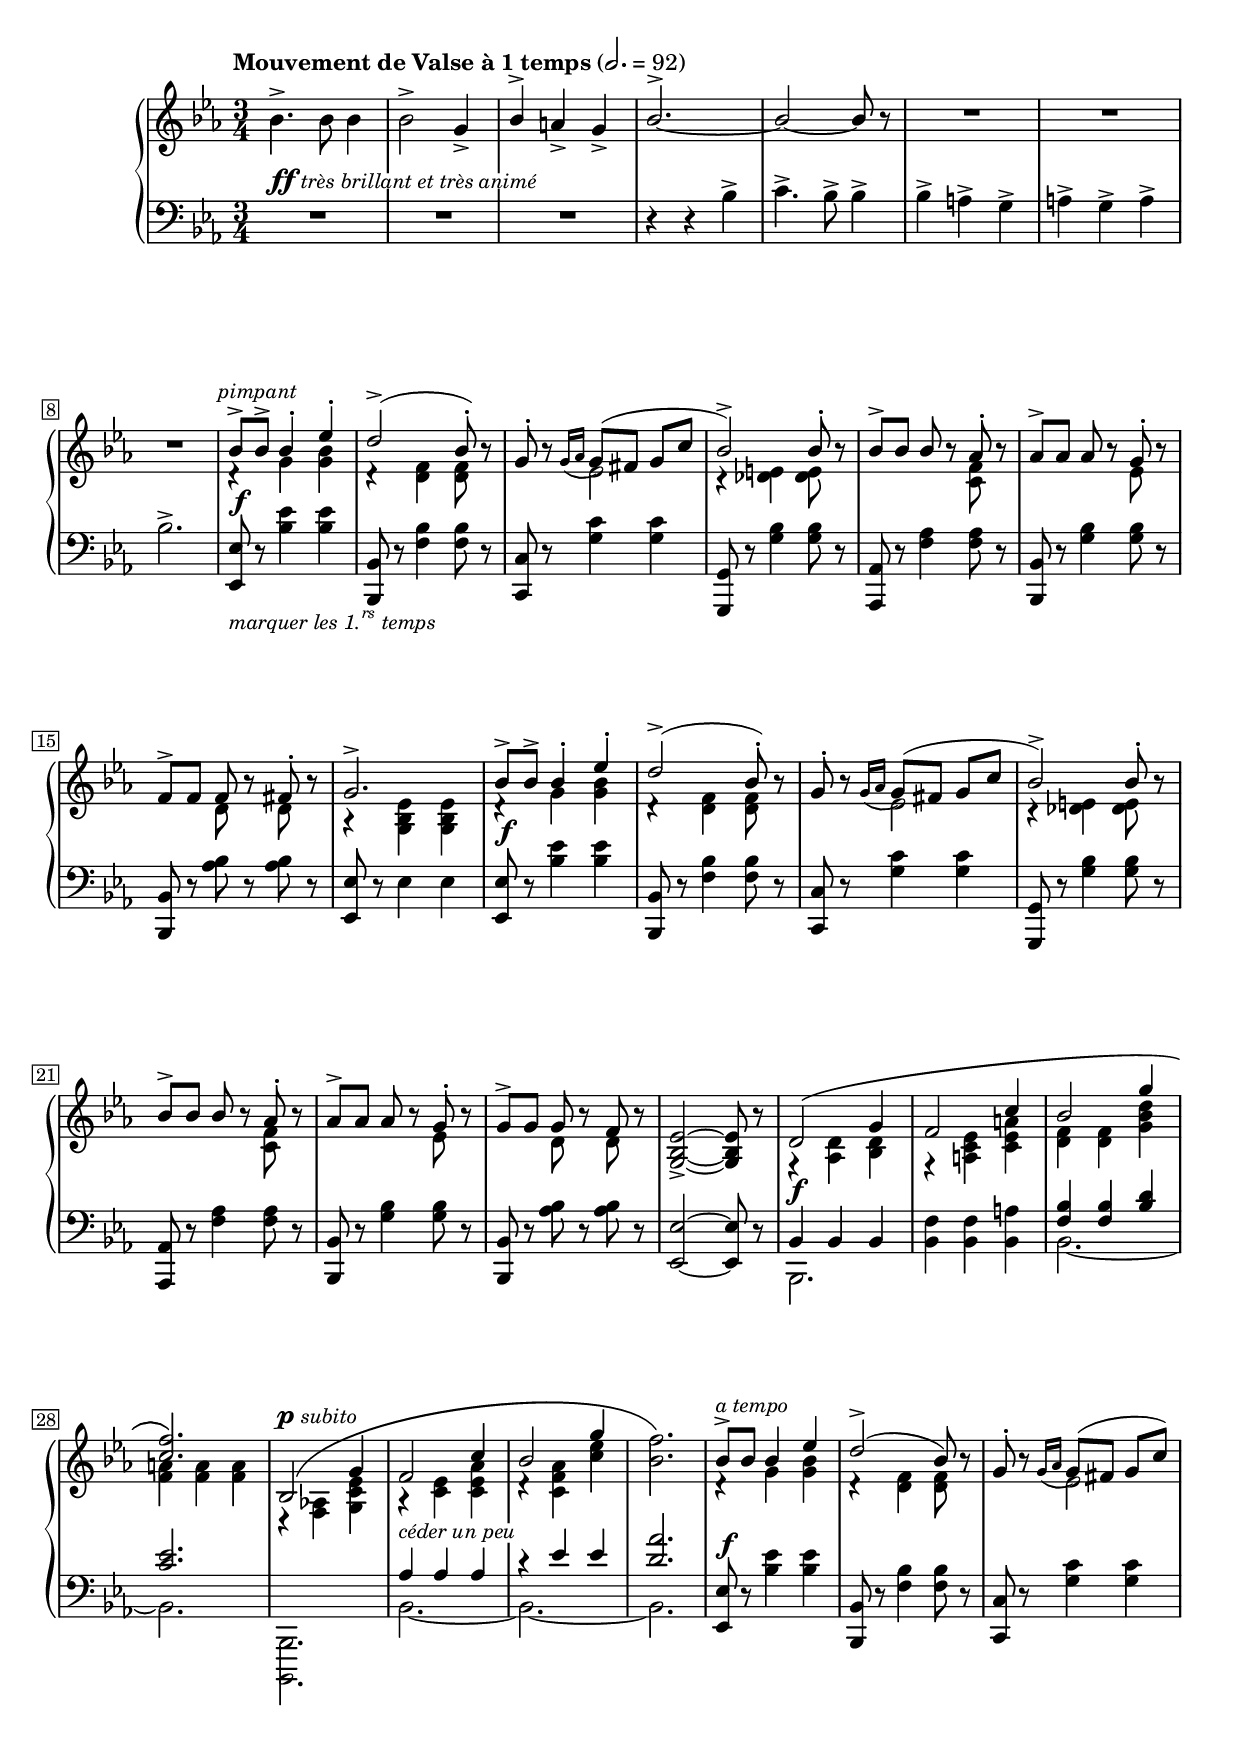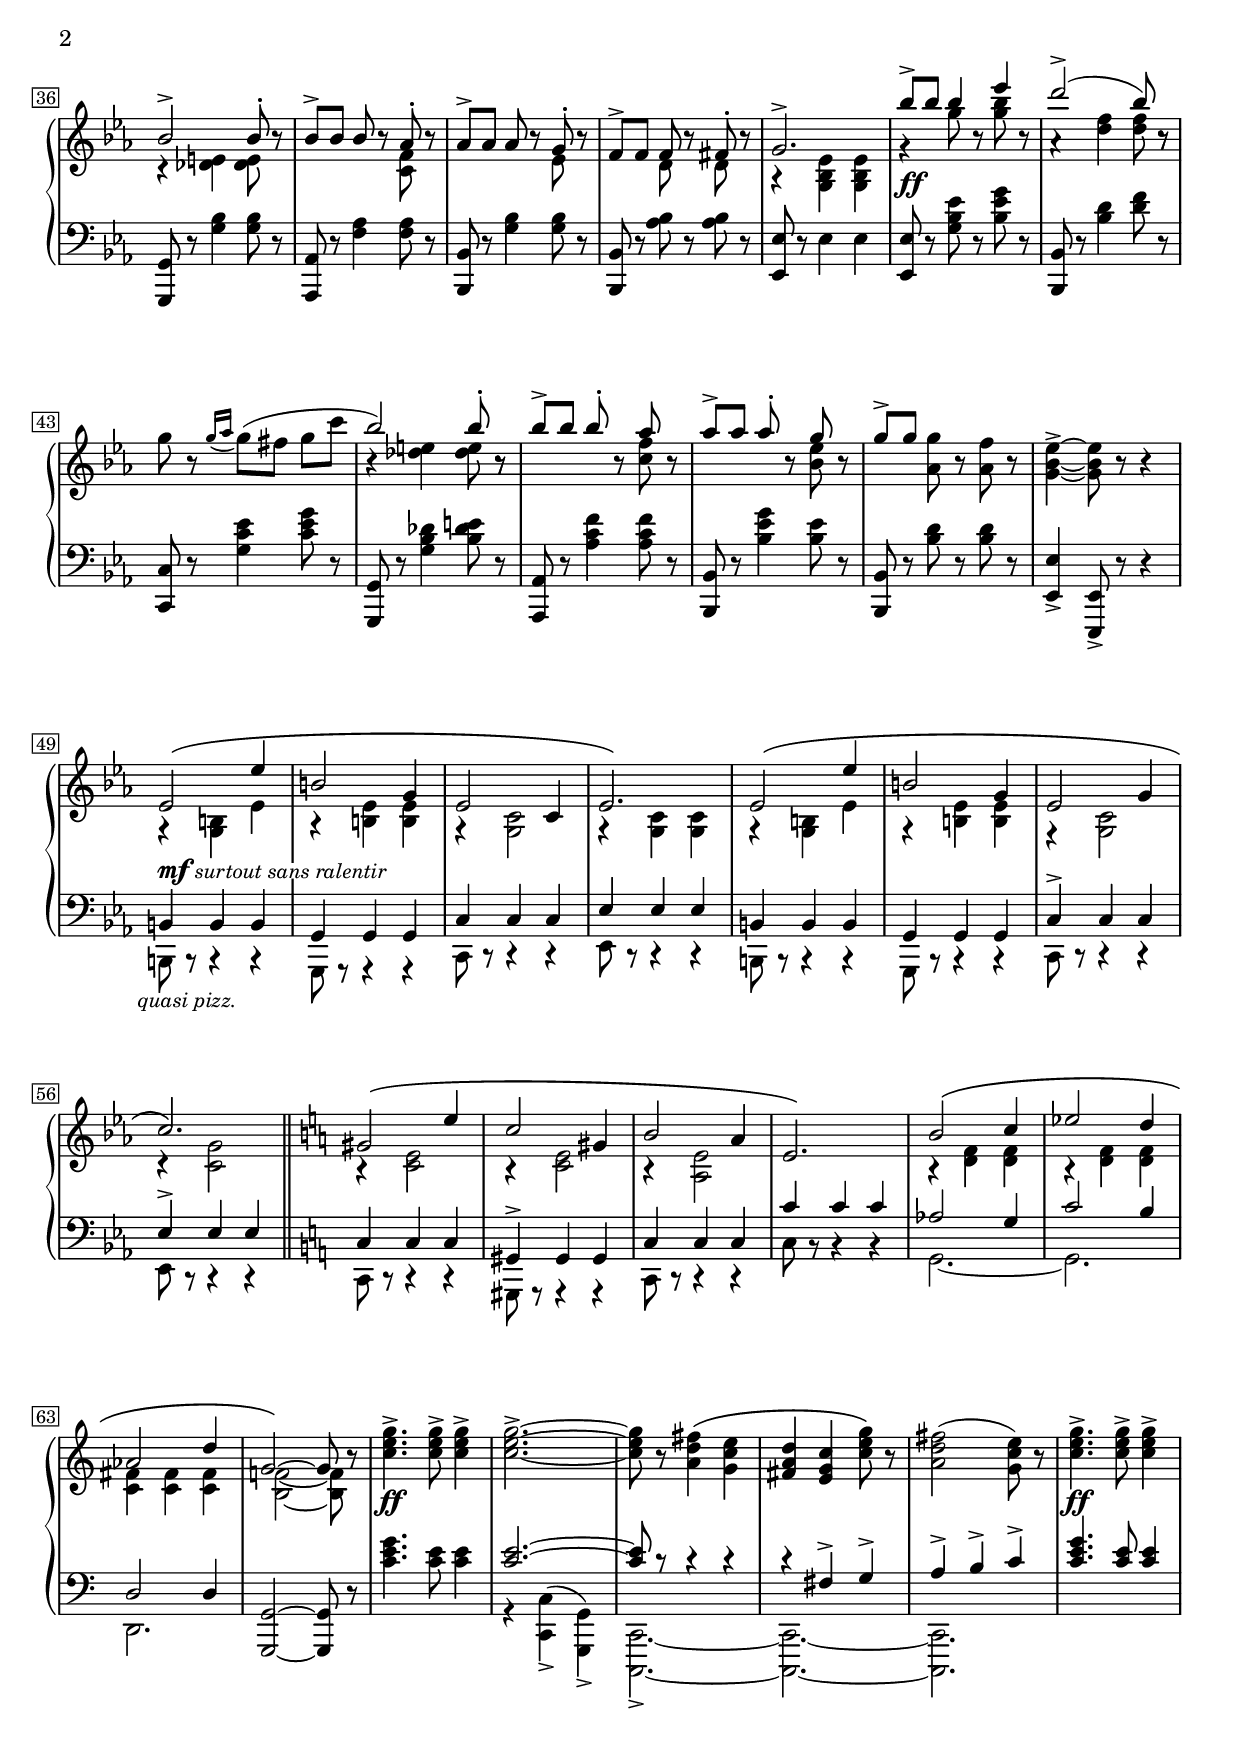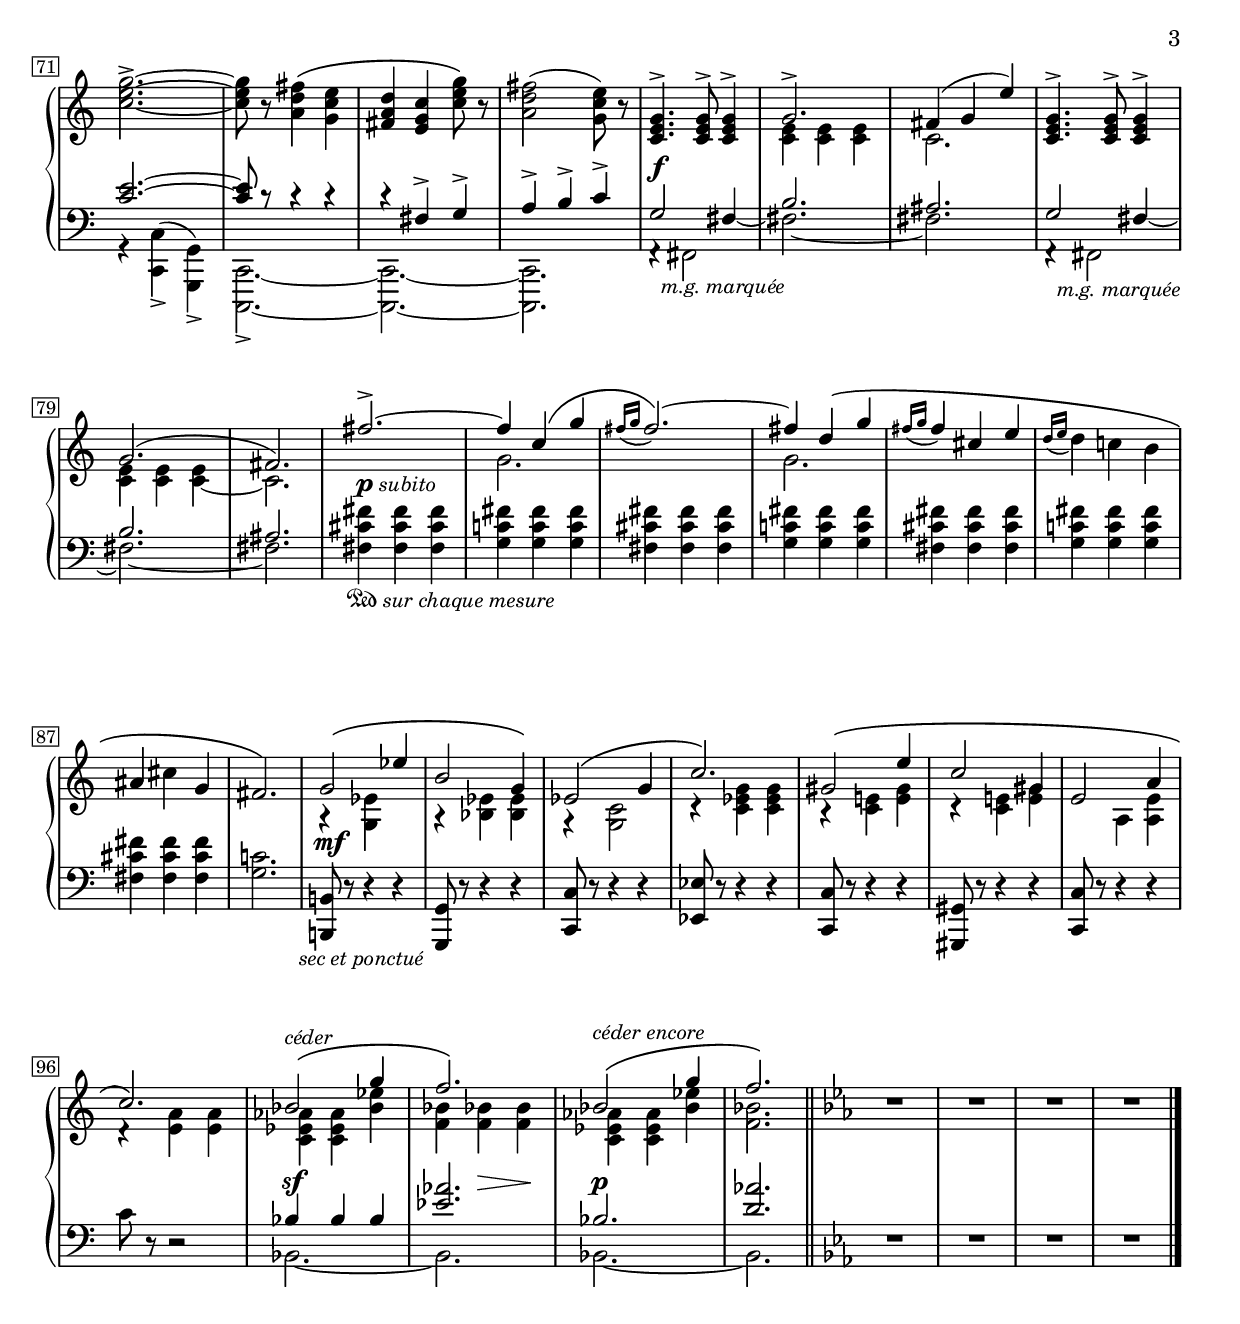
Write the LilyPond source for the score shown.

Global = {
  \key ees \major
  \time 3/4
  \include "../global.ly"
}

Sopran = \context Voice = "one" \relative c'' {
  \voiceOne
  \override MultiMeasureRest.staff-position = #0
  \override Rest.staff-position = #0
  \phrasingSlurNeutral\stemNeutral\slurNeutral\tieNeutral
  %1
  | \tempo "Mouvement de Valse à 1 temps" 2. = 92
    bes4.^> 8 4
  | 2-> g4_>
  | \stemUp\slurUp bes^> a!_> g_>
  | bes2.^>~
  %5
  | 2~ 8 r
  | R1*3/4
  | R1*3/4
  | R1*3/4
  | bes8^>^\markup { \hspace #-1 \small\italic "pimpant" } 8^> 4^. ees^.
  %10
  | d2^>( bes8^.) r
  | g^. r \slurDown\appoggiatura { g16 aes } \slurUp g8( fis g c
  | bes2^>) 8^. r
  | bes^> bes bes r aes^. r
  | aes^> aes aes r g^. r
  %15
  | f^> f f r fis^. r
  | g2.^>
  | bes8^> 8^> 4^. ees^.
  | d2^>( bes8^.) r
  | g^. r \slurDown\appoggiatura { g16 aes } \slurUp g8( fis g c
  %20
  | bes2^>) 8^. r
  | bes^> bes bes r aes^. r
  | aes^> aes aes r g^. r
  | g^> g g r f r
  | <g, bes ees>2~_> q8 r
  %25
  | \phrasingSlurUp
    d'2\( g4
  | f2 c'4
  | bes2 g'4
  | <c, f>2.\)
  | bes,2\(^\markup { \dynamic p \small\italic "subito" } g'4
  %30
  | f2 c'4
  | bes2 g'4
  | \stemDown <bes, f'>2.\)
  | \stemUp bes8^>^\markup { \small\italic "a tempo" } 8 4 ees
  | d2^>( bes8) r
  %35
  | g^. r \slurDown\appoggiatura { g16 aes } \slurUp g8( fis g c)
  | bes2^> 8^. r
  | bes^> bes bes r aes^. r
  | aes^> aes aes r g^. r
  | f^> f f r fis^. r
  %40
  | g2.^>
  | \stemUp bes'8^> 8 4 ees
  | d2^>( bes8) r
  | \stemDown g r \stemUp\slurDown\appoggiatura { g16 aes } \stemNeutral\slurUp g8( fis g c
  | \stemUp bes2) 8^. r
  %45
  | bes^> bes bes^. r aes r
  | aes^> aes aes^. r g r
  | g^> g s2
  | s2.
    \break
  | ees,2\( ees'4
  %50
  | b!2 g4
  | ees2 c4
  | ees2.\)
  | ees2\( ees'4
  | b!2 g4
  %55
  | ees2 g4
  | c2.\)
    \bar "||"
  | \key c \major
    gis2\( e'4
  | c2 gis4
  | b2 a4
  %60
  | e2.\)
  | b'2\( c4
  | ees2 d4
  | aes2 d4
  | g,2^~\) g8 r
    \stemNeutral
  %65
  \repeat unfold 2 {
  | <c e g>4.^> q8^> q4^>
  | q2.^>~
  | q8 r <a d fis>4\( <g c e>
  | <fis a d> <e g c> <c' e g>8\) r
  | <a d fis>2( <g c e>8) r
  }
  %75
  | <c, e g>4.^> q8^> q4^>
  | \stemUp\tieUp g'2.^>
  | fis4( g e')
  | <c, e g>4.^> q8^> q4^>
  | g'2.(
  %80
  | fis)
  | fis'^>~
  | fis4 c\( g'
  | \slurDown\appoggiatura { fis16 g } fis2.~\)
  | fis!4 d\( g
  %85
  | \appoggiatura { fis16 g } fis4 cis e
  | \appoggiatura { d16 e } \stemDown d4 c! b
  | \stemNeutral ais cis g
  | fis2.\)
  | \stemUp g2\( ees'4
  %90
  | b2 g4\)
  | ees2\( g4
  | c2.\)
  | gis2\( e'4
  | c2 gis4
  %95
  | e2 a4
  | c2.\)
  | bes2\(^\markup { \small\italic "céder" } g'4
  | f2.\)
  | bes,2\(^\markup { \small\italic "céder encore" }  g'4
  %100
  | f2.\)
    \bar "||"
  | \key ees \major
    R1*3/4
  | R1*3/4
  | R1*3/4
  | R1*3/4
  %105

  \fine
}

Alto = \context Voice = "two" \relative c' {
  \voiceTwo
  \override MultiMeasureRest.staff-position = #0
  \override Rest.staff-position = #0
  \stemDown
  %1
  | s2.*8
  | d4\rest g <g bes>
  %10
  | d4\rest <d f> q8 s
  | s4 ees2
  | c4\rest <des e>4 q8 s
  | s2 <c f>8 s
  | s2 ees8 s
  %15
  | s4 d8 s d s
  | a4\rest <g bes ees> q
  | d'4\rest g <g bes>
  | d4\rest <d f> q8 s
  | s4 ees2
  %20
  | c4\rest <des e>4 q8 s
  | s2 <c f>8 s
  | s2 ees8 s
  | s4 d8 s d s
  | s2.
  %25
  | f,4\rest <aes d> <bes d>
  | f\rest <a! c ees> <c ees a!>
  | <d f> q <g bes d>
  | <f a!> q q
  | d,\rest <f aes!> <g c ees>
  %30
  | a\rest <c ees> <c ees aes>
  | d\rest <c f aes> <c' ees>
  | s2.
  | d,4\rest g <g bes>
  | d4\rest <d f> q8 s
  %35
  | s4 ees2
  | c4\rest <des e>4 q8 s
  | s2 <c f>8 s
  | s2 ees8 s
  | s4 d8 s d s
  %40
  | a4\rest <g bes ees> q
  | g'\rest g'8 r <g bes> r
  | a,4\rest <d f>4 q8 r
  | s2.
  | r4 <des e!> q8 r
  %45
  | s2 <c f>8 s
  | s2 <bes ees>8 s
  | s4 <aes g'>8 r <aes f'> r
  | \tieNeutral <g bes ees>4~^> q8 r r4
  | g,4\rest <g b!> ees'
  %50
  | a,4\rest <b! ees> q
  | g4\rest <g c>2
  | g4\rest <g c> q
  | g4\rest <g b> ees'
  | g,4\rest <b ees> q
  %55
  | f4\rest <g c>2
  | c4\rest <c g'>2
  | b4\rest <c e>2
  | b4\rest <c e>2
  | b4\rest <a e'>2
  %60
  | s2.
  | b4\rest <d f>4 q
  | b4\rest <d f>4 q
  | <c fis> q q
  | <b f'!>2_~ q8 s
  %65
  | s2.*11
  %76
  | <c e>4 q q
  | c2.
  | s
  | <c e>4 q q_~
  %80
  | c2.
  | s
  | g'
  | s
  | g
  %85
  | s2.*4
  | \stemDown a,4\rest <g ees'> s
  %90
  | a\rest <bes ees> q
  | g\rest <g c>2
  | c4\rest <c ees g> q
  | b\rest <c e!> <e gis>
  | c\rest <c e!> <e gis>
  %95
  | s a, <a e'>
  | d\rest <e a> q
  | <c ees aes> q <bes' ees>
  | <f bes> q q
  | <c ees aes> q <bes' ees>
  %100
  | <f bes>2.
}

Tenor = \context Voice = "three" \relative c {
  \voiceThree
  \override MultiMeasureRest.staff-position = #0
  \override Rest.staff-position = #0
  \stemUp\slurNeutral
  %1
  | s2.*24
  %25
  | bes4 4 4
  | s2.
  | <f' bes>4 q <bes d>
  | <c ees>2.
  | s2.
  %30
  | aes4 4 4
  | c\rest ees ees
  | <d aes'>2.
  | s2.*16
  %49
  | b,!4 b b
  | g g g
  | c c c
  | ees ees ees
  | b b b
  | g g g
  %55
  | c^> c c
  | ees^> ees ees
  | c c c
  | gis^> gis gis
  | c c c
  %60
  | c' c c
  | aes2 g4
  | c2 b4
  | d,2 4
  | s2.
    \stemDown
  %65
  \repeat unfold 2 {
  | <c' e g>4. <c e>8 q4
  | \stemUp q2.~
  | q8 c\rest c4\rest c\rest
  | c\rest fis,^> g^>
  | a^> b^> c^>
  }
  %75
  \repeat unfold 2 {
  | \tieDown\stemUp g2 fis4~
  | \stemDown fis!2.~
  | fis!
  }
  | s2.*16
  %97
  | \stemUp bes4 bes bes
  | <ees aes>2.
  | bes
  | <d aes'>

}

Bass = \context Voice = "four" \relative c {
  \voiceFour
  \override MultiMeasureRest.staff-position = #0
  \override Rest.staff-position = #0
  \phrasingSlurNeutral\stemNeutral\slurNeutral\tieNeutral
  \set Timing.beamExceptions = #'()
  \set Timing.baseMoment = #(ly:make-moment 1/4)
  \set Timing.beatStructure = 1,1,1,1
  %1
  | R1*3/4
  | R1*3/4
  | R1*3/4
  | r4 r bes'^>
  %5
  | c4.^> bes8^> 4^>
  | 4^> a!^> g^>
  | a!^> g^> a^>
  | bes2.^>
  | <ees,, ees'>8_\markup \italic {
      \small "marquer les 1." \hspace #-0.5 \super "rs" \small "temps"
    }
    r <bes'' ees>4 q
  %10
  | <bes,, bes'>8 r <f'' bes>4 q8 r
  | <c, c'> r <g'' c>4 q
  | <g,, g'>8 r <g'' bes>4 q8 r
  | <aes,, aes'> r <f'' aes>4 q8 r
  | <bes,, bes'> r <g'' bes>4 q8 r
  %15
  | <bes,, bes'> r <aes'' bes> r q r
  | <ees, ees'> r ees'4 4
  | <ees, ees'>8 r <bes'' ees>4 q
  | <bes,, bes'>8 r <f'' bes>4 q8 r
  | <c, c'> r <g'' c>4 q
  %20
  | <g,, g'>8 r <g'' bes>4 q8 r
  | <aes,, aes'> r <f'' aes>4 q8 r
  | <bes,, bes'> r <g'' bes>4 q8 r
  | <bes,, bes'> r <aes'' bes> r q r
  | <ees, ees'>2~ q8 r
  %25
  | \stemDown\tieDown bes2.
  | <bes' f'>4 q <bes a'!>
  | bes2.~
  | bes
  | <bes,, bes'>2.
  %30
  | bes''2.~
  | bes~
  | bes
  | \stemNeutral
    <ees, ees'>8 r <bes'' ees>4 q
  | <bes,, bes'>8 r <f'' bes>4 q8 r
  %35
  | <c, c'> r <g'' c>4 q
  | <g,, g'>8 r <g'' bes>4 q8 r
  | <aes,, aes'> r <f'' aes>4 q8 r
  | <bes,, bes'> r <g'' bes>4 q8 r
  | <bes,, bes'> r <aes'' bes> r q r
  %40
  | <ees, ees'> r ees'4 4
  | <ees, ees'>8 r <g' bes ees> r <bes ees g> r
  | <bes,, bes'>8 r <bes'' d>4 <d f>8 r
  | <c,, c'>8 r <g'' c ees>4 <c ees g>8 r
  | <g,, g'>8 r <g'' bes des>4 <bes des e>8 r
  %45
  | <aes,, aes'>8 r <aes'' c f>4 q8 r
  | <bes,, bes'>8 r <bes'' ees g>4 <bes ees>8 r
  | <bes,, bes'>8 r <bes'' d>8 r q r
  | <ees,, ees'>4_> <ees, ees'>8_> r r4
  | \stemDown b'!8_\markup { \hspace #-2 \small\italic "quasi pizz." } b\rest b4\rest b\rest
  %50
  | g8 g\rest g4\rest g\rest
  | c8 c\rest c4\rest c\rest
  | ees8 c\rest c4\rest c\rest
  | b!8 b\rest b4\rest b\rest
  | g8 b\rest b4\rest b\rest
  %55
  | c8 c\rest c4\rest c\rest
  | ees8 c\rest c4\rest c\rest
    \bar "||"
  | \key c \major
    c8 c\rest c4\rest c\rest
  | gis8 g\rest g4\rest g\rest
  | c8 c\rest c4\rest c\rest
  %60
  | c'8 b\rest b4\rest b\rest
  | g2.~
  | g
  | d
  | \stemNeutral\tieNeutral <g, g'>2~ q8 r
    \stemDown
  %65
  \repeat unfold 2 {
  | s2.
  | g'4\rest <c, c'>_>( <g g'>_>)
  | \tieDown <c, c'>2._>~
  | q~
  | q
  }
  %75
  \repeat unfold 2 {
  | \stemDown f'4\rest_\markup { \hspace #1 \small\italic "m.g. marquée" } fis2
  | \stemUp b'2.
  | ais
  }
  %81
  | \stemDown <fis cis' fis>4_\markup \small\italic {
      \hspace #-1 \musicglyph #"pedal.Ped" "sur chaque mesure"
    }
    q q
  | <g c fis> q q
  \repeat unfold 2 {
  | <fis cis' fis>4 q q
  | <g c fis> q q
  }
  | <fis cis' fis>4 q q
  | <g c>2.
  | \stemNeutral <b,,! b'!>8_\markup \small\italic { \hspace #-2 "sec et ponctué" } r r4 r
  %90
  | <g g'>8 r r4 r
  | <c c'>8 r r4 r
  | <ees ees'>8 r r4 r
  | <c c'>8 r r4 r
  | <gis gis'>8 r r4 r
  %95
  | <c c'>8 r r4 r
  | c''8 r r2
  | \stemDown bes,2.~
  | bes
  | bes~
  %100
  | bes
    \bar "||"
  | \key ees \major
    R1*3/4
  | R1*3/4
  | R1*3/4
  | R1*3/4
  %105

  \fine
}

centerDynamics = {
  %1
  | s2.-\markup {
      \dynamic ff \whiteout \small\italic "très brillant et très animé"
    }
  | s2.*7
  | s2.\f
  | s2.*7
  %17
  | s2.\f
  | s2.*7
  %25
  | s2.\f
  | s2.*4
  %30
  | s2.^\markup { \whiteout \small\italic "céder un peu" }
  | s2.*2
  | s2.\f
  | s2.*7
  %41
  | s2.\ff
  | s2.*7
  %49
  | s2.-\markup { \dynamic mf \whiteout \small\italic "surtout sans ralentir" }
  | s2.*15
  %65
  | s2.\ff
  | s2.*4
  %70
  | s2.\ff
  | s2.*4
  %75
  | s2.\f
  | s2.*5
  | s2.-\markup { \dynamic p \small\italic "subito" }
  | s2.*7
  %89
  | s2.\mf
  | s2.*7
  %97
  | s2.\sf
  | s4 s\> s\!
  | s2.\p
}

\score {
  \new PianoStaff \with { connectArpeggios = ##t }
  <<
    \accidentalStyle Score.piano
    \context Staff = "upper" <<
      \set Staff.midiInstrument = #"acoustic grand"
      \Global
      \clef treble
      \Sopran
      \Alto
    >>
    \context Dynamics <<
      \Global \centerDynamics
    >>
    \context Staff = "lower" <<
      \set Staff.midiInstrument = #"acoustic grand"
      \Global
      \clef bass
      \Tenor
      \Bass
    >>
  >>
  \header {
    composer = "Francis Poulenc"
    arranger = " "
    opus = #f
    title = \markup {
      \fill-line {
        \center-column {
          \line { \abs-fontsize #10 \normal-text\italic "à Edwige Feuillère" }
          \null
          \line { \abs-fontsize #18 "IMPROVISATION" }
          \line \abs-fontsize #13 { "en mi" \raise #0.6 \flat "majeur" }
          \line \abs-fontsize #13 { \italic "(HOMMAGE À SCHUBERT)" }
          \null\null
        }
      }
    }
    subtitle = #f
  }
  \layout {
    \context {
      \PianoStaff
      % More space between staves in the same PianoStaff
      %\override StaffGrouper.staff-staff-spacing.minimum-distance = 14
      %\override TextScript.font-shape = #'italic
    }
  }
  \midi {
    \tempo 2 = 120
  }
}
